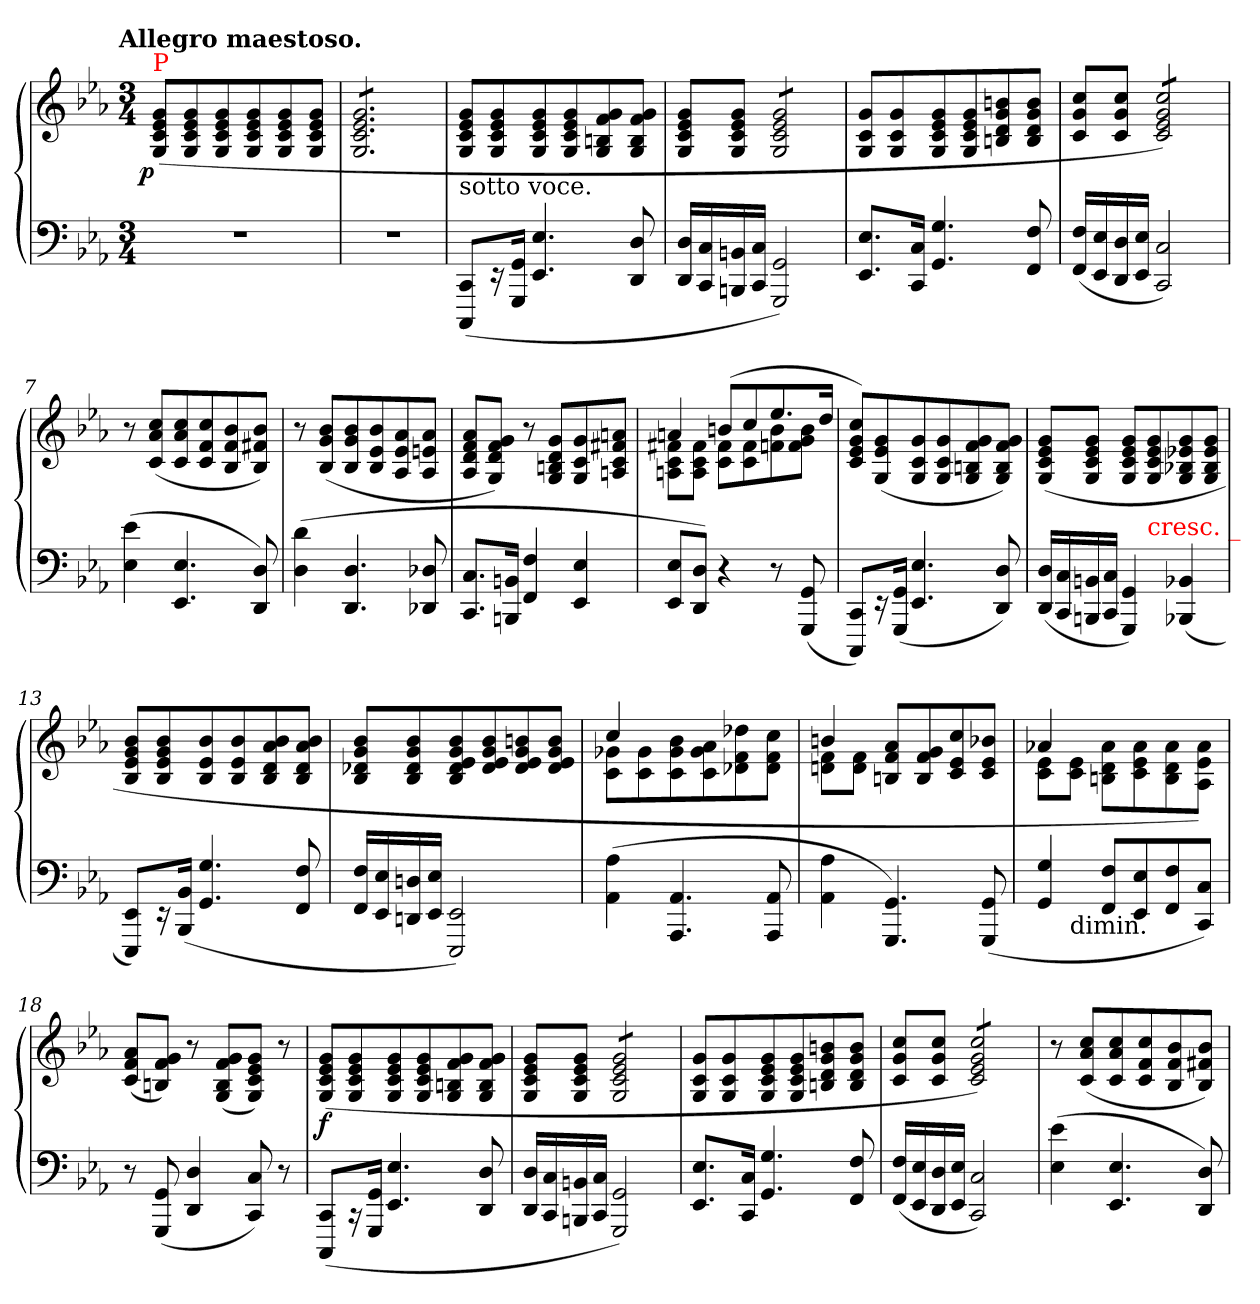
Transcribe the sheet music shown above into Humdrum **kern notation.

**kern	**kern	**dynam
*part1	*part1	*part1
*staff2	*staff1	*staff1/2
*clefF4	*clefG2	*
*k[b-e-a-]	*k[b-e-a-]	*
*c:	*c:	*
!!LO:TX:omd:t=Allegro maestoso.
*M3/4	*M3/4	*
*MM128	*MM128	*
=1	=1	=1
!	!LO:TX:a:color=red:t=P	!
!	!	!LO:DY:rj
2.r	(>8g 8e- 8c 8GL	p
.	8g 8e- 8c 8G	.
.	8g 8e- 8c 8G	.
.	8g 8e- 8c 8G	.
.	8g 8e- 8c 8G	.
.	8g 8e- 8c 8GJ	.
=2	=2	=2
*	*tremolo	*
2.r	8g 8e- 8c 8GL	.
.	8g 8e- 8c 8G	.
.	8g 8e- 8c 8G	.
.	8g 8e- 8c 8G	.
.	8g 8e- 8c 8G	.
.	8g 8e- 8c 8GJ	.
*	*Xtremolo	*
=3	=3	=3
!LO:TX:a:t=sotto voce.	!	!
(<8CC/ 8CCC/L	8g 8e- 8c 8GL	.
16rEE	8g 8e- 8c 8G	.
16GG 16GGGJk	.	.
4.E-/ 4.EE-/	8g 8e- 8c 8G	.
.	8g 8e- 8c 8G	.
.	8g 8f 8Bn 8G	.
8D/ 8DD/	8g 8f 8B 8GJ	.
=4	=4	=4
16D 16DDLL	8g 8e- 8c 8GL	.
16C 16CC	.	.
16BBn 16BBBn	8g 8e- 8c 8GJ	.
16C 16CCJJ	.	.
*	*tremolo	*
2GG 2GGG)	8g 8e- 8c 8GL	.
.	8g 8e- 8c 8G	.
.	8g 8e- 8c 8G	.
.	8g 8e- 8c 8GJ	.
*	*Xtremolo	*
=5	=5	=5
8.E-/ 8.EE-/L	8g 8c 8GL	.
.	8g 8c 8G	.
16C 16CCJk	.	.
4.G/ 4.GG/	8g 8e- 8c 8G	.
.	8g 8e- 8c 8G	.
.	8bn 8g 8d 8Bn	.
8F/ 8FF/	8b 8g 8d 8BJ	.
=6	=6	=6
(<16F/ 16FF/LL	8cc 8g 8cL	.
16E-/ 16EE-/	.	.
16D/ 16DD/	8cc 8g 8cJ	.
16E-/ 16EE-/JJ	.	.
*	*tremolo	*
2C/ 2CC/)	8cc 8g 8e- 8c)L	.
.	8cc 8g 8e- 8c)	.
.	8cc 8g 8e- 8c)	.
.	8cc 8g 8e- 8c)J	.
*	*Xtremolo	*
=7	=7	=7
(>4e- 4E-	8r	.
.	(>8cc 8a- 8cL	.
4.E-/ 4.EE-/	8cc 8a- 8c	.
.	8cc 8f 8c	.
.	8b-/ 8f/ 8B-/	.
8D/ 8DD/)	8b- 8f#X 8B-J)	.
=8	=8	=8
(>4d 4D	8r	.
.	(>8b- 8g 8B-L	.
4.D/ 4.DD/	8b- 8g 8B-	.
.	8b- 8e- 8B-	.
.	8a- 8e- 8A-	.
8D-X/ 8DD-X/	8a- 8en 8A-J	.
=9	=9	=9
8.C 8.CCL	8a- 8f 8d 8A-L	.
.	8g 8f 8d 8GJ)	.
16BBn 16BBBnJk	.	.
4F/ 4FF/	8r	.
.	8g 8d 8Bn 8GL	.
4E-/ 4EE-/	8g 8c 8G	.
.	8an 8f#X 8c 8AnJ	.
=10	=10	=10
*	*^	*
8E-/ 8EE-/L	4an	8f#X 8c 8AnL	.
8D/ 8DD/J)	.	8f# 8c 8AJ	.
4r	(>8bnL	8f# 8cL	.
.	8cc	8f# 8c	.
8r	8.ee-	8b 8fn	.
(<8GG 8GGG	.	8b 8g 8fJ	.
.	16ddJk	.	.
*	*v	*v	*
=11	=11	=11
8CC 8CCCL)	8cc 8g 8e- 8cL)	.
16rEE	(>8g 8e- 8G	.
(<16GG 16GGGJk	.	.
4.E- 4.EE-	8g 8c 8G	.
.	8g 8c 8G	.
.	8g 8f 8Bn 8G	.
8D 8DD)	8g 8f 8B 8GJ)	.
=12	=12	=12
*^	*	*
(<16D/ 16DD/LL	4.ryy	(>8g 8e- 8c 8GL	.
16C/ 16CC/	.	.	.
16BBn/ 16BBBn/	.	8g 8e- 8c 8GJ	.
16C/ 16CC/JJ	.	.	.
4GG 4GGG)	.	8g 8e- 8c 8GL	.
!	!LO:TX:a:color=red:t=cresc. _	!	!
.	4.ryy	8g 8e- 8c 8G	.
(<4BB-/ 4BBB-/	.	8g 8e-X 8B-X 8G	.
.	.	8g 8e- 8B- 8GJ	.
*v	*v	*	*
=13	=13	=13
8EE- 8EEE-L)	8b- 8g 8e- 8B-L	.
16rEE	8b- 8g 8e- 8B-	.
(<16BB- 16BBB-Jk	.	.
4.G/ 4.GG/	8b- 8e- 8B-	.
.	8b- 8e- 8B-	.
.	8b- 8a- 8d 8B-	.
8F/ 8FF/	8b- 8a- 8d 8B-J	.
=14	=14	=14
16F/ 16FF/LL	8b- 8g 8d-X 8B-L	.
16E- 16EE-	.	.
16Dn 16DDn	8b- 8g 8d- 8B-	.
16E- 16EE-JJ	.	.
2EE- 2EEE-)	8b- 8g 8e- 8d- 8B-	.
.	8b- 8g 8e- 8d-	.
.	8bn 8g 8e- 8d-	.
.	8b 8g 8e- 8d-J	.
=15	=15	=15
*	*^	*
(>4A- 4AA-	4cc	8g-X 8cL	.
.	.	8g- 8c	.
4.AA-/ 4.AAA-/	2ryy	8b- 8g- 8c	.
.	.	8a- 8g- 8c	.
.	.	8dd-X 8f 8d-X	.
8AA-/ 8AAA-/	.	8cc 8f 8d-J	.
=16	=16	=16	=16
4A- 4AA-	4bn	8f 8dnL	.
.	.	8f 8dJ	.
4.GG 4.GGG)	8a- 8f 8BnL	2ryy	.
.	8g 8f 8B	.	.
.	8cc 8e- 8c	.	.
(<8GG 8GGG	8b-X 8e- 8cJ	.	.
=17	=17	=17	=17
*^	*	*	*
4G/ 4GG/	8ryy	4a-X	8e- 8cL	.
!	!LO:TX:b:t=dimin.	!	!	!
.	2ryy	.	8e- 8cJ	.
8F/ 8FF/L	.	2ryy	8a-\ 8d\ 8Bn\L	.
8E- 8EE-	.	.	8a- 8e- 8c	.
8F 8FF	.	.	8a- 8d 8B	.
8C 8CCJ)	8ryy	.	8a- 8e- 8A-J)	.
*v	*v	*	*	*
*	*v	*v	*
=18	=18	=18
8r	(>8a- 8f 8cL	.
(>8GG/ 8GGG/	8g 8f 8BnJ)	.
4D/ 4DD/	8r	.
.	(>8g 8f 8B 8GL	.
8C/ 8CC/)	8g 8e- 8c 8GJ)	.
8r	8r	.
=19	=19	=19
(<8CC 8CCCL	(>8g 8e- 8c 8GL	f
16rCC	8g 8e- 8c 8G	.
16GG 16GGGJk	.	.
4.E- 4.EE-	8g 8e- 8c 8G	.
.	8g 8e- 8c 8G	.
.	8g 8f 8Bn 8G	.
8D 8DD	8g 8f 8B 8GJ	.
=20	=20	=20
16D/ 16DD/LL	8g 8e- 8c 8GL	.
16C 16CC	.	.
16BBn 16BBBn	8g 8e- 8c 8GJ	.
16C 16CCJJ	.	.
*	*tremolo	*
2GG/ 2GGG/)	8g 8e- 8c 8GL	.
.	8g 8e- 8c 8G	.
.	8g 8e- 8c 8G	.
.	8g 8e- 8c 8GJ	.
*	*Xtremolo	*
=21	=21	=21
8.E-/ 8.EE-/L	8g 8c 8GL	.
.	8g 8c 8G	.
16C 16CCJk	.	.
4.G/ 4.GG/	8g 8e- 8c 8G	.
.	8g 8e- 8c 8G	.
.	8bn 8g 8d 8Bn	.
8F/ 8FF/	8b 8g 8d 8BJ	.
=22	=22	=22
(<16F/ 16FF/LL	8cc 8g 8cL	.
16E- 16EE-	.	.
16D 16DD	8cc 8g 8cJ	.
16E- 16EE-JJ	.	.
*	*tremolo	*
2C/ 2CC/)	8cc 8g 8e- 8c)L	.
.	8cc 8g 8e- 8c)	.
.	8cc 8g 8e- 8c)	.
.	8cc 8g 8e- 8c)J	.
*	*Xtremolo	*
=23	=23	=23
(>4e- 4E-	8r	.
.	(>8cc 8a- 8cL	.
4.E- 4.EE-	8cc 8a- 8c	.
.	8cc 8f 8c	.
.	8b- 8f 8B-	.
8D 8DD)	8b- 8f#X 8B-J)	.
=	=	=
*-	*-	*-
